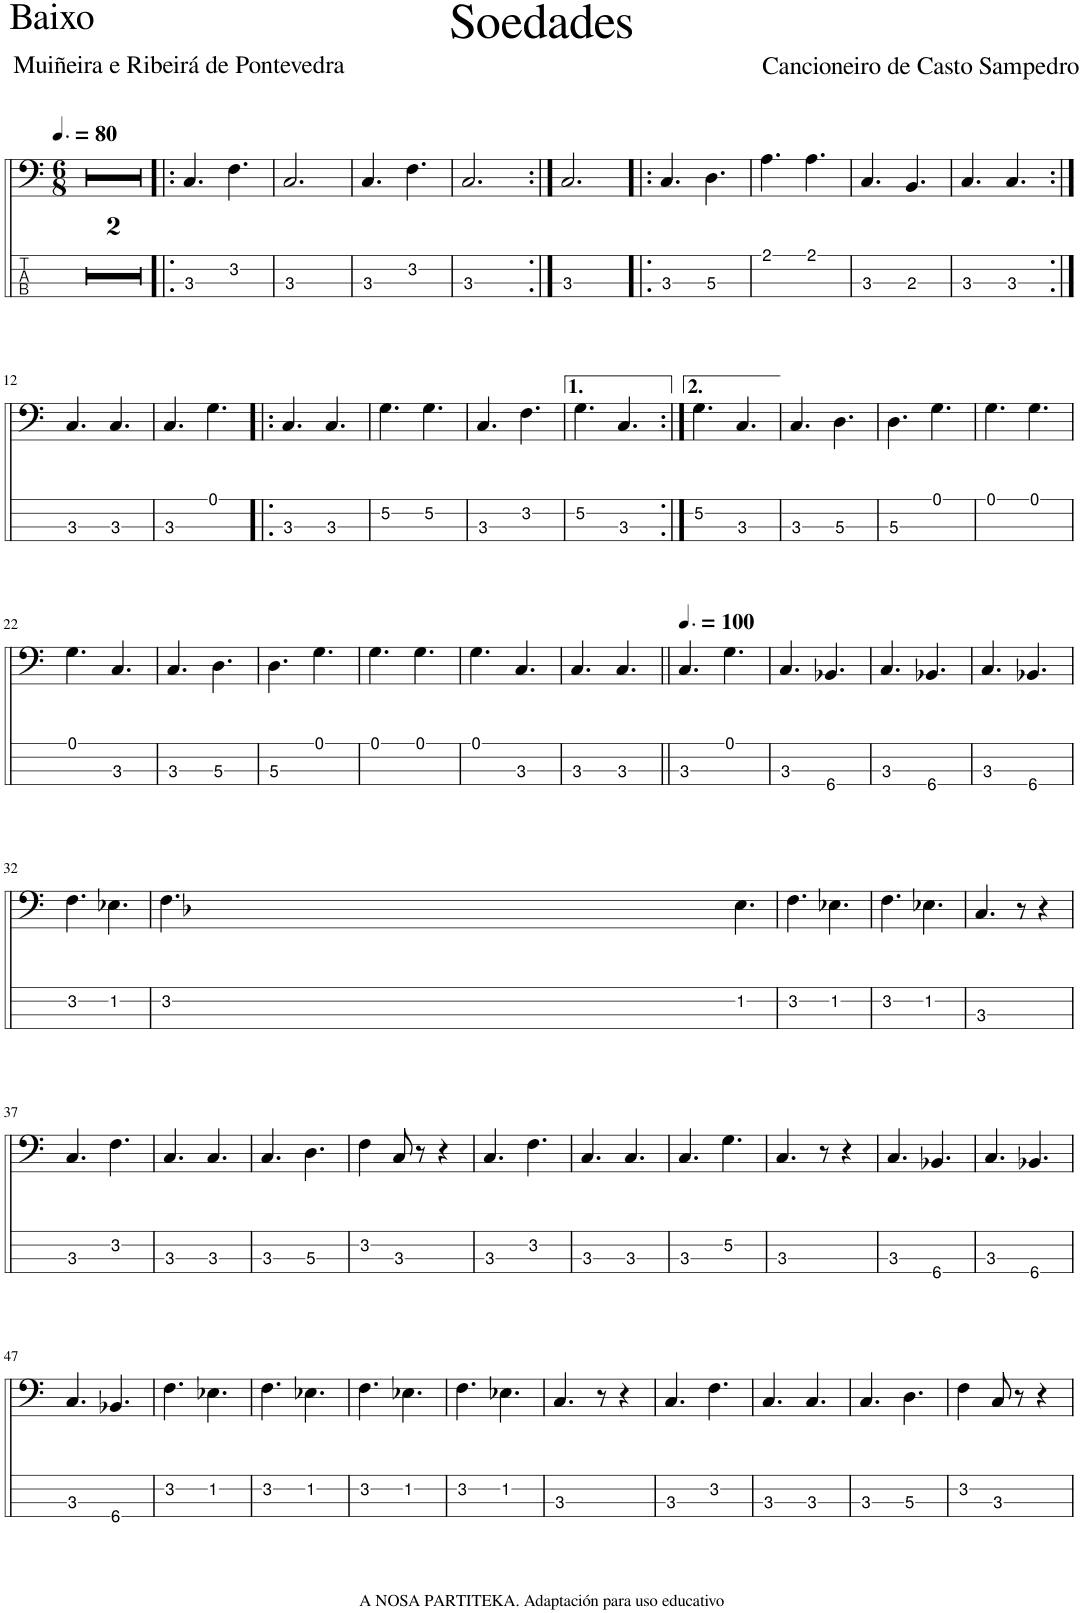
**kern	**kern
*part1	*part1
*staff2	*staff1
*I"Baixo	*
*I'B.	*
*stria4	*
*	*clefF4
*Trd7c12	*Trd7c12
*k[]	*k[]
*M6/8	*M6/8
*MM120	*MM120
=1	=1
2.r	2.r
=2	=2
2.r	2.r
=3!|:	=3!|:
4.C	4.C/
4.F	4.F\
=4	=4
2.C	2.C/
=5	=5
4.C	4.C/
4.F	4.F\
=6	=6
2.C	2.C/
=7:|!	=7:|!
2.C	2.C/
=8!|:	=8!|:
4.C	4.C/
4.D	4.D\
=9	=9
4.A	4.A\
4.A	4.A\
=10	=10
4.C	4.C/
4.BB	4.BB/
=11	=11
4.C	4.C/
4.C	4.C/
!!LO:LB:g=z
=12:|!	=12:|!
4.C	4.C/
4.C	4.C/
=13	=13
4.C	4.C/
4.G	4.G\
=14!|:	=14!|:
4.C	4.C/
4.C	4.C/
=15	=15
4.G	4.G\
4.G	4.G\
=16	=16
4.C	4.C/
4.F	4.F\
=17	=17
4.G	4.G\
4.C	4.C/
=18:|!	=18:|!
4.G	4.G\
4.C	4.C/
=19	=19
4.C	4.C/
4.D	4.D\
=20	=20
4.D	4.D\
4.G	4.G\
=21	=21
4.G	4.G\
4.G	4.G\
!!LO:LB:g=z
=22	=22
4.G	4.G\
4.C	4.C/
=23	=23
4.C	4.C/
4.D	4.D\
=24	=24
4.D	4.D\
4.G	4.G\
=25	=25
4.G	4.G\
4.G	4.G\
=26	=26
4.G	4.G\
4.C	4.C/
=27	=27
4.C	4.C/
4.C	4.C/
=28||	=28||
*	*MM150
4.C	4.C/
4.G	4.G\
=29	=29
4.C	4.C/
4.BB-	4.BB-X/
=30	=30
4.C	4.C/
4.BB-X	4.BB-X/
=31	=31
4.C	4.C/
4.BB-X	4.BB-X/
!!LO:LB:g=z
=32	=32
4.F	4.F\
4.E-	4.E-X\
=33	=33
4.F	4.F\
4.E-X	4.E-X\
=34	=34
4.F	4.F\
4.E-X	4.E-X\
=35	=35
4.F	4.F\
4.E-X	4.E-X\
=36	=36
4.C	4.C/
8r	8r
4r	4r
!!LO:LB:g=z
=37	=37
4.C	4.C/
4.F	4.F\
=38	=38
4.C	4.C/
4.C	4.C/
=39	=39
4.C	4.C/
4.D	4.D\
=40	=40
4F	4F\
8C	8C/
8r	8r
4r	4r
=41	=41
4.C	4.C/
4.F	4.F\
=42	=42
4.C	4.C/
4.C	4.C/
=43	=43
4.C	4.C/
4.G	4.G\
=44	=44
4.C	4.C/
8r	8r
4r	4r
=45	=45
4.C	4.C/
4.BB-	4.BB-X/
=46	=46
4.C	4.C/
4.BB-X	4.BB-X/
!!LO:LB:g=z
=47	=47
4.C	4.C/
4.BB-X	4.BB-X/
=48	=48
4.F	4.F\
4.E-	4.E-X\
=49	=49
4.F	4.F\
4.E-X	4.E-X\
=50	=50
4.F	4.F\
4.E-X	4.E-X\
=51	=51
4.F	4.F\
4.E-X	4.E-X\
=52	=52
4.C	4.C/
8r	8r
4r	4r
=53	=53
4.C	4.C/
4.F	4.F\
=54	=54
4.C	4.C/
4.C	4.C/
=55	=55
4.C	4.C/
4.D	4.D\
=	=
*-	*-
